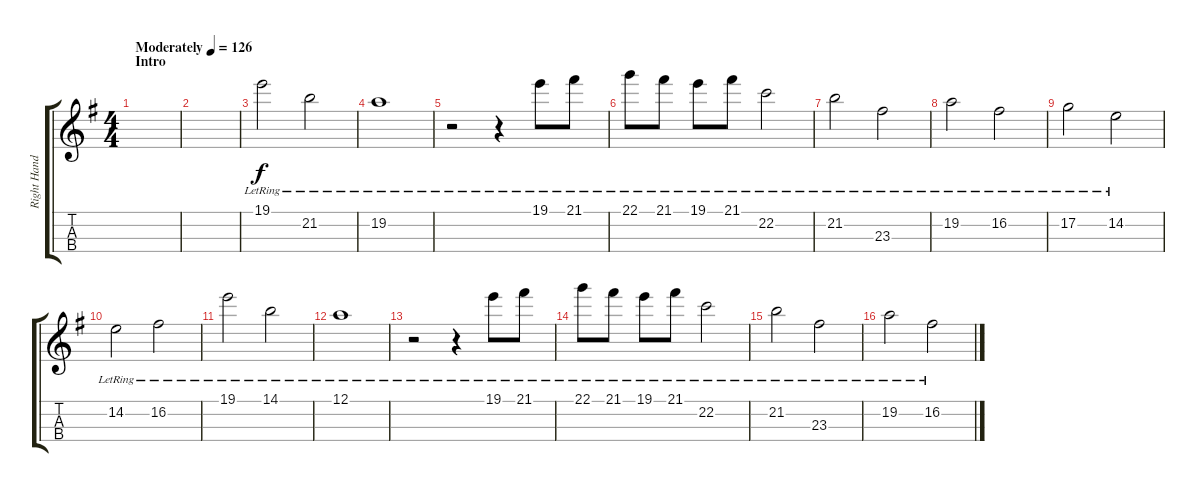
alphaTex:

\track ("Right Hand Piano" "Right Hand") {instrument acousticgrandpiano}
\staff {score tabs}
\tuning (A4 D4 G3 C3) {hide}
\ts (4 4)
\section ("" "Intro")
\tempo (126 "Moderately")
\clef g2
\ks eminor
|
|
19.1{lr}.2 21.2{lr}.2 |
19.2{lr}.1 |
r.2 r.4 19.1{lr}.8 21.1{lr}.8 |
22.1{lr}.8 21.1{lr}.8 19.1{lr}.8 21.1{lr}.8 22.2{lr}.2 |
21.2{lr}.2 23.3{lr}.2 |
19.2{lr}.2 16.2{lr}.2 |
17.2{lr}.2 14.2{lr}.2 |
14.2{lr}.2 16.2{lr}.2 |
19.1{lr}.2 14.1{lr}.2 |
12.1{lr}.1 |
r.2 r.4 19.1{lr}.8 21.1{lr}.8 |
22.1{lr}.8 21.1{lr}.8 19.1{lr}.8 21.1{lr}.8 22.2{lr}.2 |
21.2{lr}.2 23.3{lr}.2 |
19.2{lr}.2 16.2{lr}.2
